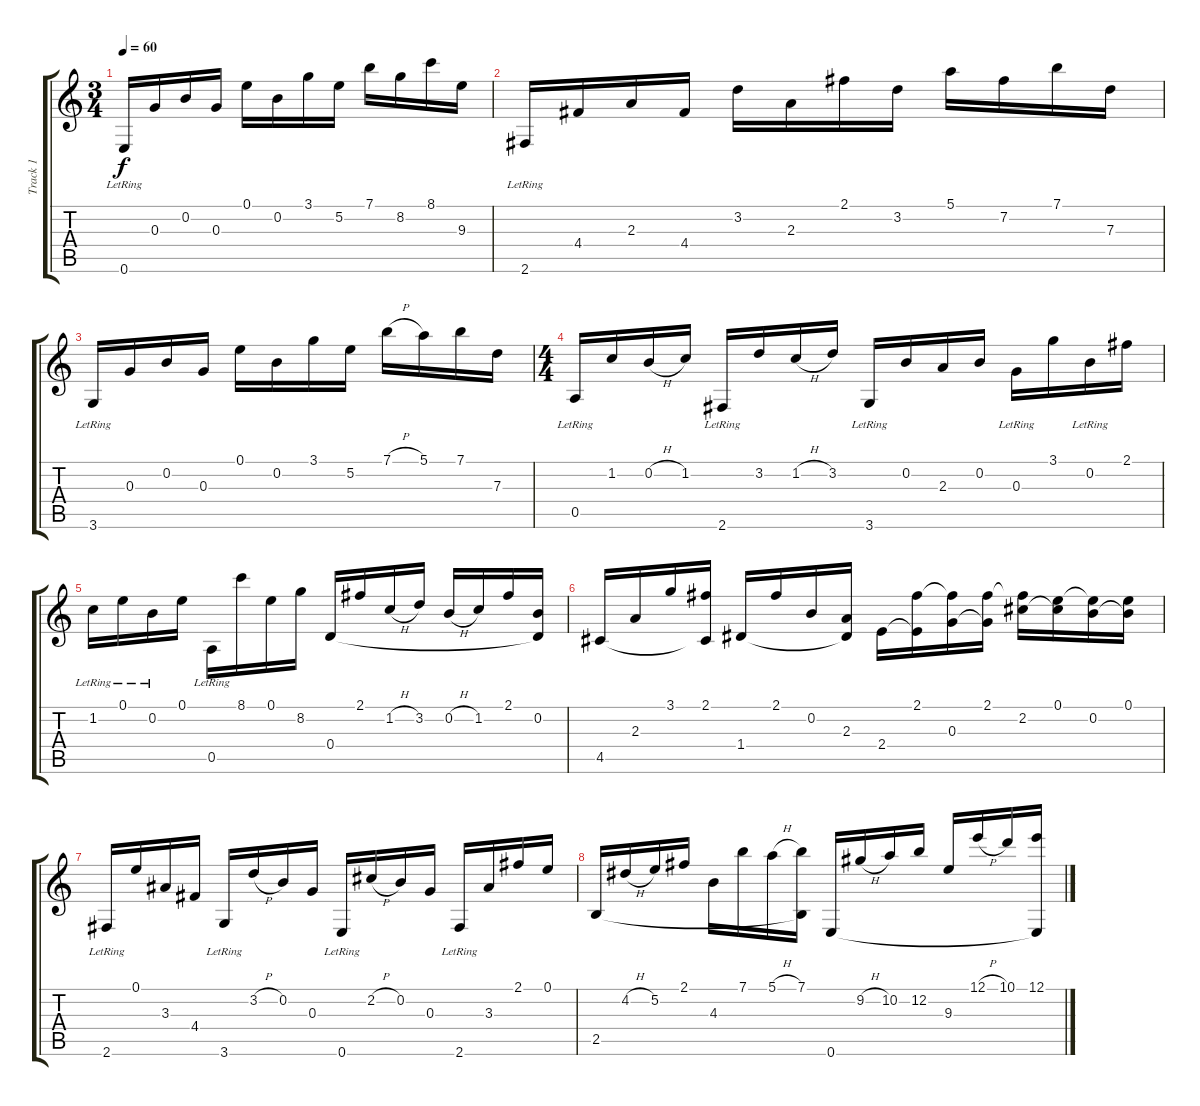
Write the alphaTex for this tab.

\track ("Track 1" "Track 1") {instrument acousticguitarnylon}
\staff {score tabs}
\tuning (E4 B3 G3 D3 A2 E2) {hide}
\ts (3 4)
\tempo 60
\clef g2
\ks c
0.6{lr}.16{dy f instrument acousticguitarnylon} 0.3.16 0.2.16 0.3.16 0.1.16 0.2.16 3.1.16 5.2.16 7.1.16 8.2.16 8.1.16 9.3.16 |
2.6{lr}.16 4.4.16 2.3.16 4.4.16 3.2.16 2.3.16 2.1.16 3.2.16 5.1.16 7.2.16 7.1.16 7.3.16 |
3.6{lr}.16 0.3.16 0.2.16 0.3.16 0.1.16 0.2.16 3.1.16 5.2.16 7.1{h}.16 5.1.16 7.1.16 7.3.16 |
\ts (4 4)
0.5{lr}.16 1.2.16 0.2{h}.16 1.2.16 2.6{lr}.16 3.2.16 1.2{h}.16 3.2.16 3.6{lr}.16 0.2.16 2.3.16 0.2.16 0.3{lr}.16 3.1.16 0.2{lr}.16 2.1.16 |
1.2{lr}.16 0.1{lr}.16 0.2{lr}.16 0.1.16 0.5{lr}.16 8.1.16 0.1.16 8.2.16 0.4.16 2.1.16 1.2{h}.16 3.2.16 0.2{h}.16 1.2.16 2.1.16 (0.2 0.4{t}).16 |
4.5.16 2.3.16 3.1.16 (2.1 4.5{t}).16 1.4.16 2.1.16 0.2.16 (2.3 1.4{t}).16 2.4.16 (2.1 2.4{t}).16 (2.1{t} 0.3).16 (2.1 0.3{t}).16 (2.1{t} 2.2).16 (0.1 2.2{t}).16 (0.1{t} 0.2).16 (0.1 0.2{t}).16 |
2.6{lr}.16 0.1.16 3.3.16 4.4.16 3.6{lr}.16 3.2{h}.16 0.2.16 0.3.16 0.6{lr}.16 2.2{h}.16 0.2.16 0.3.16 2.6{lr}.16 3.3.16 2.1.16 0.1.16 |
2.5.16 4.2{h}.16 5.2.16 2.1.16 4.3.16 7.1.16 5.1{h}.16 (7.1 2.5{t}).16 0.6.16 9.2{h}.16 10.2.16 12.2.16 9.3.16 12.1{h}.16 10.1.16 (12.1 0.6{t}).16
